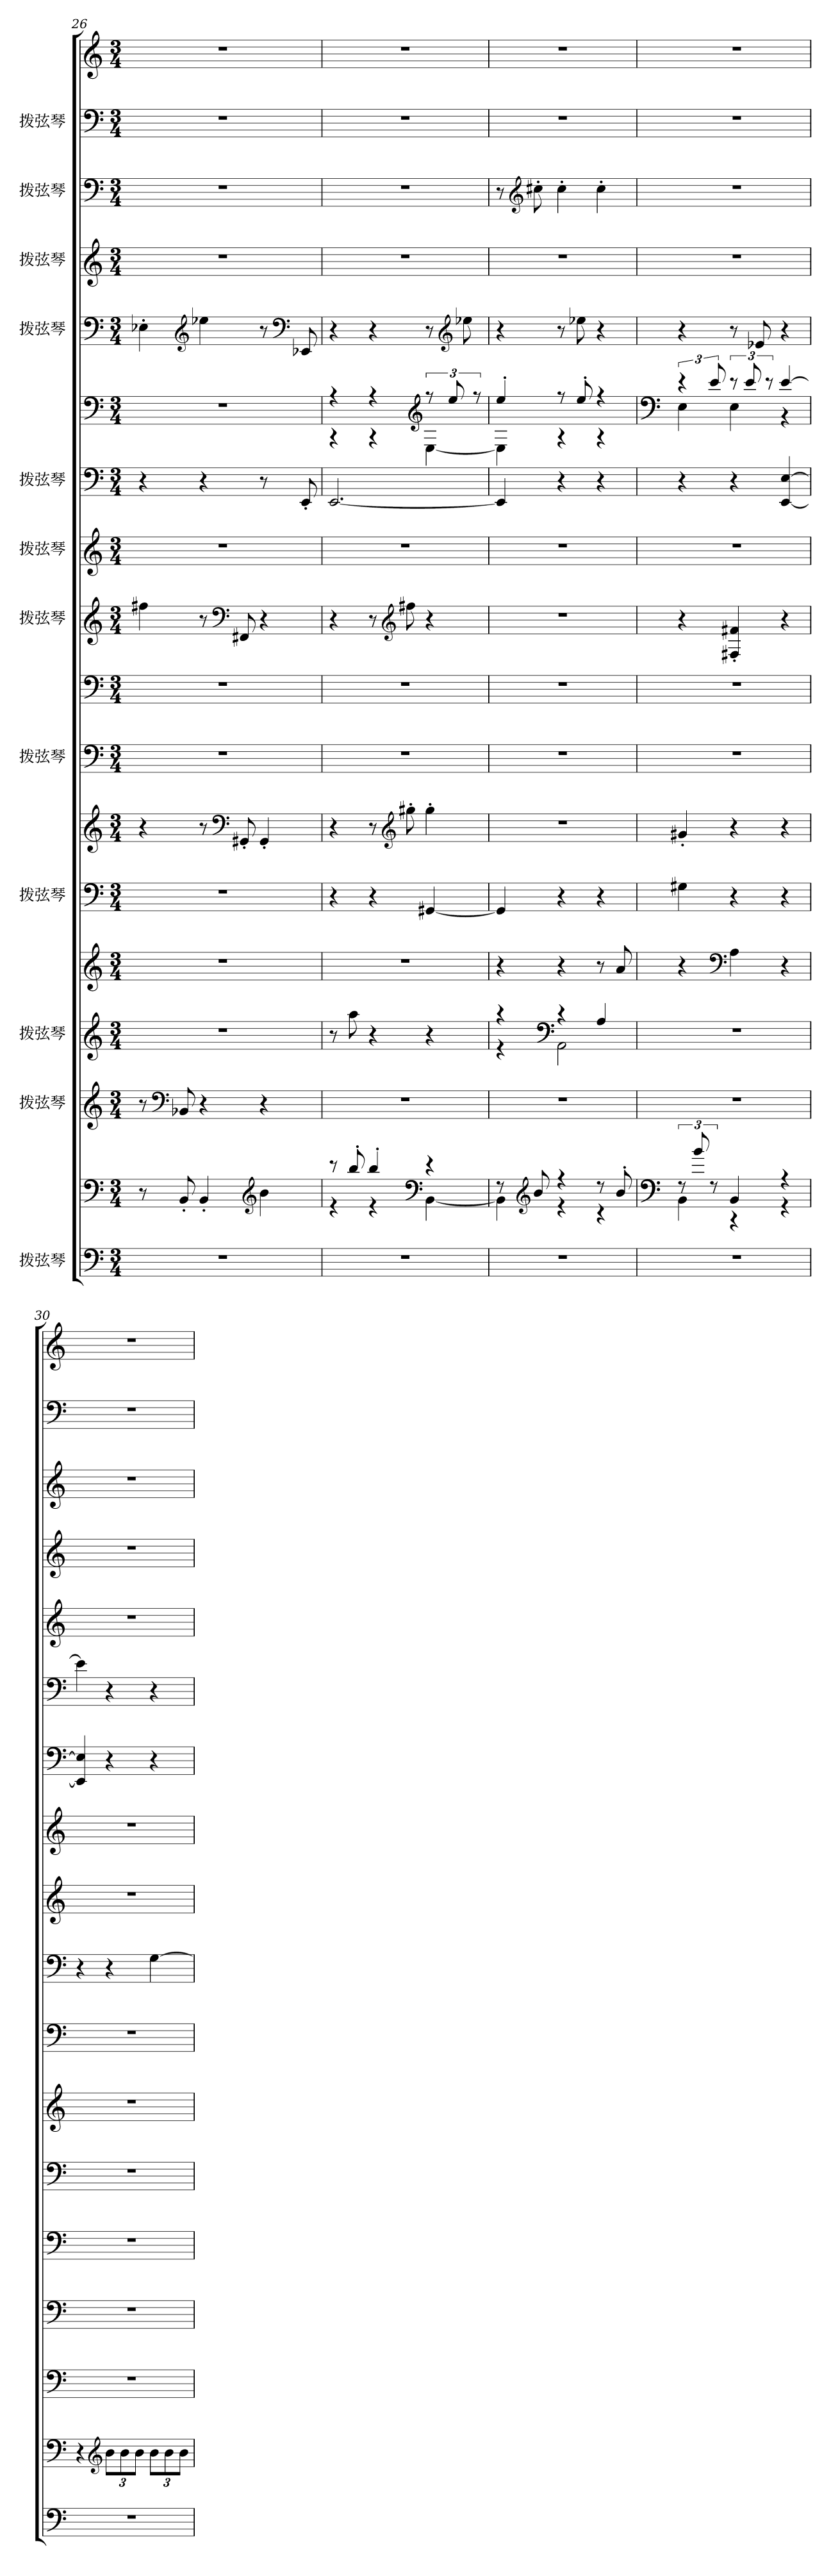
**kern	**kern	**kern	**kern	**kern	**kern	**kern	**kern	**kern	**kern	**kern	**kern	**kern	**kern	**kern	**kern	**kern	**kern
*part12	*part12	*part11	*part10	*part10	*part9	*part9	*part8	*part8	*part7	*part6	*part5	*part5	*part4	*part3	*part2	*part1	*part1
*staff18	*staff17	*staff16	*staff15	*staff14	*staff13	*staff12	*staff11	*staff10	*staff9	*staff8	*staff7	*staff6	*staff5	*staff4	*staff3	*staff2	*staff1
*I"拨弦琴	*	*I"拨弦琴	*I"拨弦琴	*	*I"拨弦琴	*	*I"拨弦琴	*	*I"拨弦琴	*I"拨弦琴	*I"拨弦琴	*	*I"拨弦琴	*I"拨弦琴	*I"拨弦琴	*I"拨弦琴	*
*clefF4	*clefF4	*clefG2	*clefG2	*clefG2	*clefF4	*clefG2	*clefF4	*clefF4	*clefG2	*clefG2	*clefF4	*clefF4	*clefF4	*clefG2	*clefF4	*clefF4	*clefG2
*k[]	*k[]	*k[]	*k[]	*k[]	*k[]	*k[]	*k[]	*k[]	*k[]	*k[]	*k[]	*k[]	*k[]	*k[]	*k[]	*k[]	*k[]
*M3/4	*M3/4	*M3/4	*M3/4	*M3/4	*M3/4	*M3/4	*M3/4	*M3/4	*M3/4	*M3/4	*M3/4	*M3/4	*M3/4	*M3/4	*M3/4	*M3/4	*M3/4
=26	=26	=26	=26	=26	=26	=26	=26	=26	=26	=26	=26	=26	=26	=26	=26	=26	=26
2.r	8r	8r	2.r	2.r	2.r	4r	2.r	2.r	4ff#X\	2.r	4r	2.r	4E-X'\	2.r	2.r	2.r	2.r
*	*	*clefF4	*	*	*	*	*	*	*	*	*	*	*	*	*	*	*
.	8BB'/	8BB-X/	.	.	.	.	.	.	.	.	.	.	.	.	.	.	.
*	*	*	*	*	*	*	*	*	*	*	*	*	*clefG2	*	*	*	*
.	4BB'/	4r	.	.	.	8r	.	.	8r	.	4r	.	4ee-X\	.	.	.	.
*	*	*	*	*	*	*clefF4	*	*	*clefF4	*	*	*	*	*	*	*	*
.	.	.	.	.	.	8GG#X'/	.	.	8FF#X/	.	.	.	.	.	.	.	.
*	*clefG2	*	*	*	*	*	*	*	*	*	*	*	*	*	*	*	*
.	4b\	4r	.	.	.	4GG#'/	.	.	4r	.	8r	.	8r	.	.	.	.
*	*	*	*	*	*	*	*	*	*	*	*	*	*clefF4	*	*	*	*
.	.	.	.	.	.	.	.	.	.	.	8EE'/	.	8EE-X/	.	.	.	.
!!LO:PB:g=z
=27	=27	=27	=27	=27	=27	=27	=27	=27	=27	=27	=27	=27	=27	=27	=27	=27	=27
*	*^	*	*	*	*	*	*	*	*	*	*	*^	*	*	*	*	*
2.r	8r	4r	2.r	8r	2.r	4r	4r	2.r	2.r	4r	2.r	[2.EE/	4r	4r	4r	2.r	2.r	2.r	2.r
.	8bb'/	.	.	8aa\	.	.	.	.	.	.	.	.	.	.	.	.	.	.	.
.	4bb'/	4r	.	4r	.	4r	8r	.	.	8r	.	.	4r	4r	4r	.	.	.	.
*	*	*	*	*	*	*	*clefG2	*	*	*clefG2	*	*	*	*	*	*	*	*	*
.	.	.	.	.	.	.	8gg#X'\	.	.	8ff#X\	.	.	.	.	.	.	.	.	.
*	*clefF4	*	*	*	*	*	*	*	*	*	*	*	*clefG2	*	*	*	*	*	*
.	4r	[4BB\	.	4r	.	[4GG#X/	4gg#'\	.	.	4r	.	.	12r	[4E\	8r	.	.	.	.
.	.	.	.	.	.	.	.	.	.	.	.	.	12ee/	.	.	.	.	.	.
*	*	*	*	*	*	*	*	*	*	*	*	*	*	*	*clefG2	*	*	*	*
.	.	.	.	.	.	.	.	.	.	.	.	.	.	.	8ee-X\	.	.	.	.
.	.	.	.	.	.	.	.	.	.	.	.	.	12r	.	.	.	.	.	.
=28	=28	=28	=28	=28	=28	=28	=28	=28	=28	=28	=28	=28	=28	=28	=28	=28	=28	=28	=28
*	*	*	*	*^	*	*	*	*	*	*	*	*	*	*	*	*	*	*	*
2.r	8r	4BB\]	2.r	4r	4r	4r	4GG#/]	2.r	2.r	2.r	2.r	2.r	4EE/]	4ee'/	4E\]	4r	2.r	8r	2.r	2.r
*	*clefG2	*	*	*	*	*	*	*	*	*	*	*	*	*	*	*	*	*clefG2	*	*
.	8b/	.	.	.	.	.	.	.	.	.	.	.	.	.	.	.	.	8cc#X'\	.	.
*	*	*	*	*clefF4	*	*	*	*	*	*	*	*	*	*	*	*	*	*	*	*
.	4r	4r	.	4r	2AA\	4r	4r	.	.	.	.	.	4r	8r	4r	8r	.	4cc#'\	.	.
.	.	.	.	.	.	.	.	.	.	.	.	.	.	8ee'/	.	8ee-X\	.	.	.	.
.	8r	4r	.	4A/	.	8r	4r	.	.	.	.	.	4r	4r	4r	4r	.	4cc#'\	.	.
.	8b'/	.	.	.	.	8a/	.	.	.	.	.	.	.	.	.	.	.	.	.	.
*	*	*	*	*v	*v	*	*	*	*	*	*	*	*	*	*	*	*	*	*	*
=29	=29	=29	=29	=29	=29	=29	=29	=29	=29	=29	=29	=29	=29	=29	=29	=29	=29	=29	=29
*	*clefF4	*	*	*	*	*	*	*	*	*	*	*	*clefF4	*	*	*	*	*	*
2.r	12r	4BB\	2.r	2.r	4r	4G#X\	4g#X'/	2.r	2.r	4r	2.r	4r	6r	4E\	4r	2.r	2.r	2.r	2.r
.	12b/	.	.	.	.	.	.	.	.	.	.	.	.	.	.	.	.	.	.
.	12r	.	.	.	.	.	.	.	.	.	.	.	12e/	.	.	.	.	.	.
*	*	*	*	*	*clefF4	*	*	*	*	*	*	*	*	*	*	*	*	*	*
.	4BB/	4r	.	.	4A\	4r	4r	.	.	4F#X/' 4f#X/'	.	4r	12r	4E\	8r	.	.	.	.
.	.	.	.	.	.	.	.	.	.	.	.	.	12e/	.	.	.	.	.	.
.	.	.	.	.	.	.	.	.	.	.	.	.	.	.	8e-X/	.	.	.	.
.	.	.	.	.	.	.	.	.	.	.	.	.	12r	.	.	.	.	.	.
.	4r	4r	.	.	4r	4r	4r	.	.	4r	.	[4EE/ [4E/	[4e/	4r	4r	.	.	.	.
*	*v	*v	*	*	*	*	*	*	*	*	*	*	*v	*v	*	*	*	*	*
!!LO:PB:g=z
=30	=30	=30	=30	=30	=30	=30	=30	=30	=30	=30	=30	=30	=30	=30	=30	=30	=30
2.r	4r	2.r	2.r	2.r	2.r	2.r	2.r	4r	2.r	2.r	4EE/] 4E/]	4e\]	2.r	2.r	2.r	2.r	2.r
*	*clefG2	*	*	*	*	*	*	*	*	*	*	*	*	*	*	*	*
*	*Xbrackettup	*	*	*	*	*	*	*	*	*	*	*	*	*	*	*	*
.	12b\L	.	.	.	.	.	.	4r	.	.	4r	4r	.	.	.	.	.
.	12b\	.	.	.	.	.	.	.	.	.	.	.	.	.	.	.	.
.	12b\J	.	.	.	.	.	.	.	.	.	.	.	.	.	.	.	.
.	12b\L	.	.	.	.	.	.	[4G\	.	.	4r	4r	.	.	.	.	.
.	12b\	.	.	.	.	.	.	.	.	.	.	.	.	.	.	.	.
.	12b\J	.	.	.	.	.	.	.	.	.	.	.	.	.	.	.	.
=	=	=	=	=	=	=	=	=	=	=	=	=	=	=	=	=	=
*-	*-	*-	*-	*-	*-	*-	*-	*-	*-	*-	*-	*-	*-	*-	*-	*-	*-
